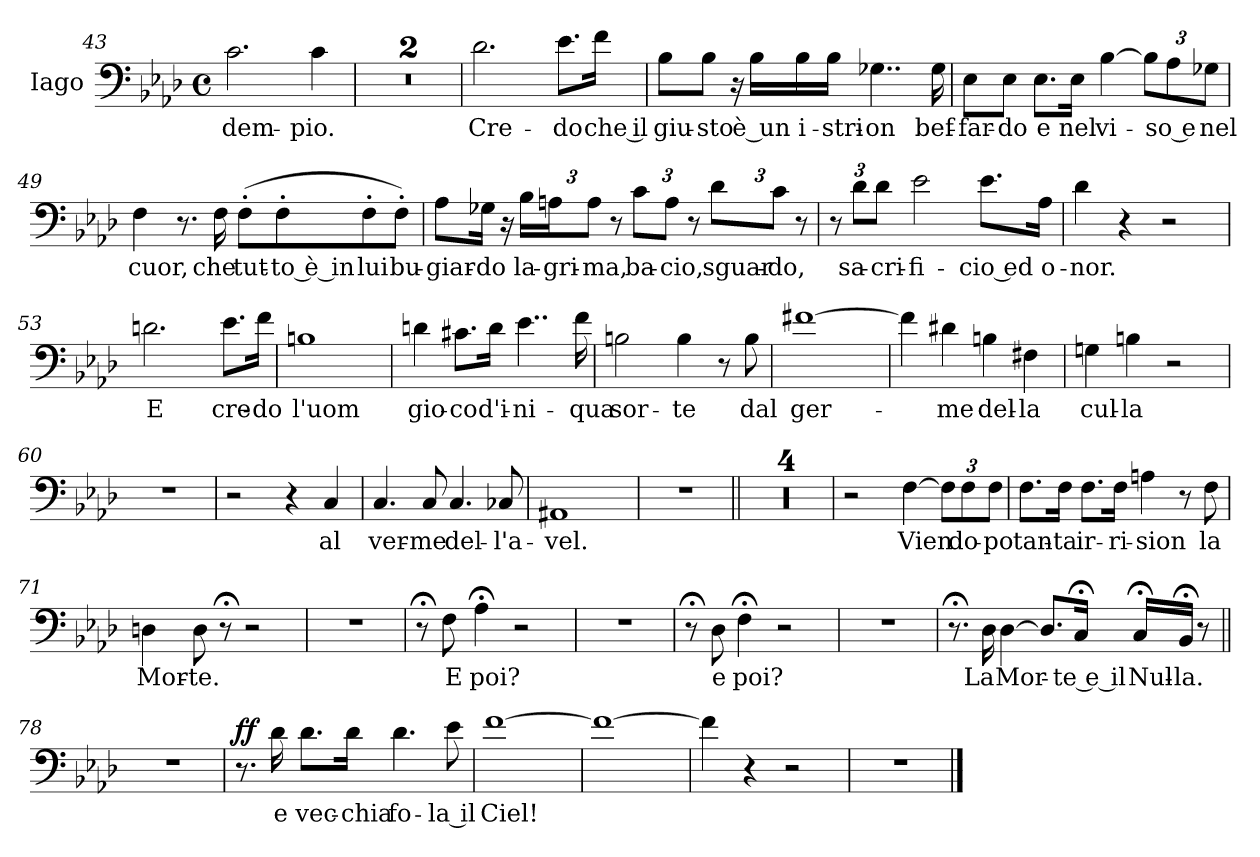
**kern	**text	**dynam
*part1	*part1	*part1
*staff1	*staff1	*staff1
*I"Iago	*	*
*I'I.	*	*
*clefF4	*	*
*k[b-e-a-d-]	*	*
*M4/4	*	*
*met(c)	*	*
=43	=43	=43
2.c\	dem-	.
4c\	-pio.	.
=44	=44	=44
1r	.	.
=45	=45	=45
1r	.	.
=46	=46	=46
2.d-\	Cre-	.
8.e-\L	-do	.
16f\Jk	che il	.
!!LO:PB:g=z
=47	=47	=47
8B-\L	giu-	.
8B-\J	-sto	.
16r	.	.
16B-\LL	è un	.
16B-\	i-	.
16B-\JJ	-stri-	.
4..G-X\	-on	.
16G-\	bef-	.
=48	=48	=48
8E-\L	-far-	.
8E-\J	-do	.
8.E-\L	e	.
16E-\Jk	nel	.
[4B-\	vi-	.
*Xbrackettup	*	*
12B-\L]	.	.
12A-\	so e	.
12G-X\J	nel	.
=49	=49	=49
4F\	cuor,	.
8.r	.	.
16F\	che	.
(8F'\L	tut-	.
8F'\	to è in	.
8F'\	lui	.
8F'\J)	bu-	.
=50	=50	=50
8A-\L	-giar-	.
16G-X\Jk	-do	.
16r	.	.
24B-\LL	la-	.
24An\J	-gri-	.
12A\J	-ma,	.
12r	.	.
12c\L	ba-	.
12A\J	-cio,	.
12r	.	.
12d-\L	sguar-	.
12c\J	-do,	.
12r	.	.
=51	=51	=51
12r	.	.
12d-\L	sa-	.
12d-\J	-cri-	.
2e-\	-fi-	.
8.e-\L	cio ed	.
16A-\Jk	o-	.
!!LO:PB:g=z
=52	=52	=52
4d-\	-nor.	.
4r	.	.
2r	.	.
=53	=53	=53
2.dn\	E	.
8.e-\L	cre-	.
16f\Jk	-do	.
=54	=54	=54
1Bn	l'uom	.
=55	=55	=55
4dn\	gio-	.
8.c#X\L	-co	.
16d\Jk	d'i-	.
4..e-\	-ni-	.
16f\	-qua	.
=56	=56	=56
2Bn\	sor-	.
4B\	-te	.
8r	.	.
8B\	dal	.
=57	=57	=57
[1f#X	ger-	.
=58	=58	=58
4f#\]	.	.
4d#X\	-me	.
4Bn\	del-	.
4F#X\	-la	.
!!LO:PB:g=z
=59	=59	=59
4Gn\	cul-	.
4Bn\	-la	.
2r	.	.
=60	=60	=60
1r	.	.
=61	=61	=61
2r	.	.
4r	.	.
4C/	al	.
=62	=62	=62
4.C/	ver-	.
8C/	-me	.
4.C/	del-	.
8C-X/	-l'a-	.
!!LO:PB:g=z
=63	=63	=63
1AA#X	-vel.	.
=64	=64	=64
1r	.	.
=65||	=65||	=65||
1r	.	.
=66	=66	=66
1r	.	.
=67	=67	=67
1r	.	.
=68	=68	=68
1r	.	.
!!LO:PB:g=z
=69	=69	=69
2r	.	.
[4F\	Vien	.
12F\L]	.	.
12F\	do-	.
12F\J	-po	.
=70	=70	=70
8.F\L	tan-	.
16F\Jk	-ta	.
8.F\L	ir-	.
16F\Jk	-ri-	.
4An\	-sion	.
8r	.	.
8F\	la	.
=71	=71	=71
4Dn\	Mor-	.
8D\	-te.	.
8r;<	.	.
2r	.	.
=72	=72	=72
1r	.	.
=73	=73	=73
8r;<	.	.
8F\	E	.
4A-;<\	poi?	.
2r	.	.
=74	=74	=74
1r	.	.
=75	=75	=75
8r;<	.	.
8D-\	e	.
4F;<\	poi?	.
2r	.	.
=76	=76	=76
1r	.	.
!!LO:PB:g=z
=77	=77	=77
8.r;<	.	.
16D-\	La	.
[4D-\	Mor-	.
8.D-/L]	.	.
16C;</Jk	te e il	.
16C;</LL	Nul-	.
16BB-;</JJ	-la.	.
8r	.	.
=78||	=78||	=78||
1r	.	.
=79	=79	=79
!	!	!LO:DY:a
8.r	.	ff
16d-\	e	.
8.d-\L	vec-	.
16d-\Jk	-chia	.
4.d-\	fo-	.
8e-\	la il	.
=80	=80	=80
[1f	Ciel!	.
!!LO:PB:g=z
=81	=81	=81
1f_	.	.
=82	=82	=82
4f\]	.	.
4r	.	.
2r	.	.
=83	=83	=83
1r	.	.
==	==	==
*-	*-	*-
